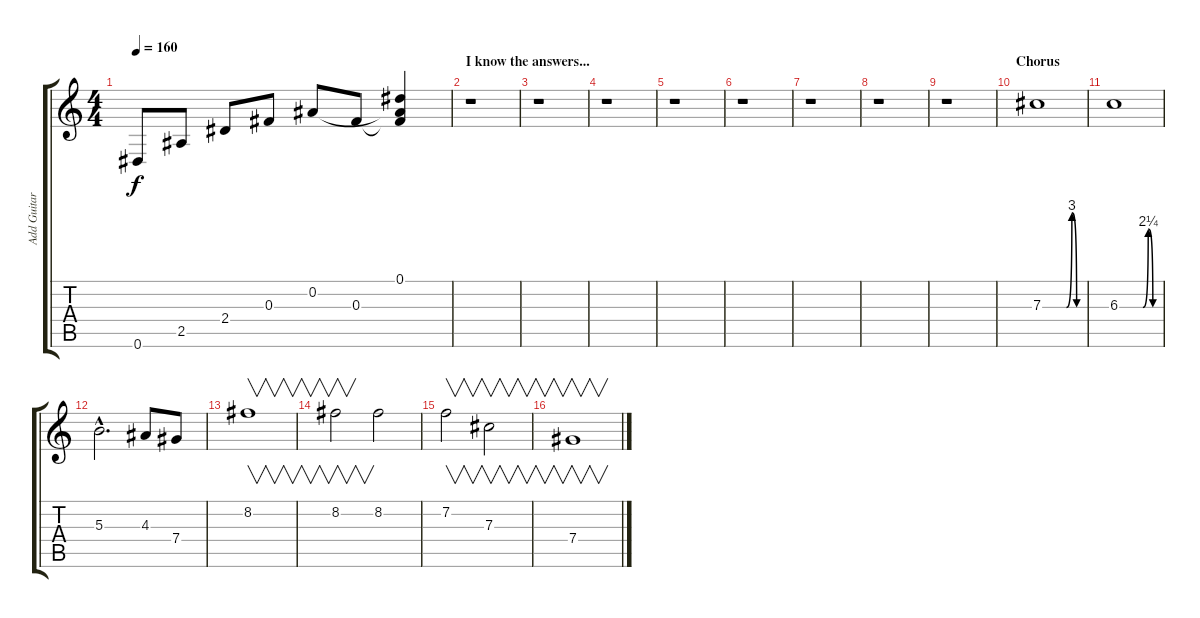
\track ("Add Guitar 1" "Add Guitar") {instrument distortionguitar}
\staff {score tabs}
\tuning (Eb4 Bb3 Gb3 Db3 Ab2 Eb2) {hide}
\ts (4 4)
\tempo 160
\clef g2
\ks c
0.6.8{dy f} 2.5.8 2.4.8 0.3.8 0.2.8 0.3.8 (0.1 0.2{t} 0.3{t}).4 |
\section ("" "I know the answers...")
r.1 |
r.1 |
r.1 |
r.1 |
r.1 |
r.1 |
r.1 |
r.1 |
\section ("" "Chorus")
7.3{be (custom 0 0 30 0 35 0 43 12 50 0 60 0)}.1 |
6.3{be (custom 0 0 35 0 43 9 50 0 60 0)}.1 |
5.3{hac}.2{d} 4.3.8 7.4.8 |
8.2.1{v} |
8.2.2{v} 8.2.2 |
7.2.2{v} 7.3.2{v} |
7.4.1{v}
